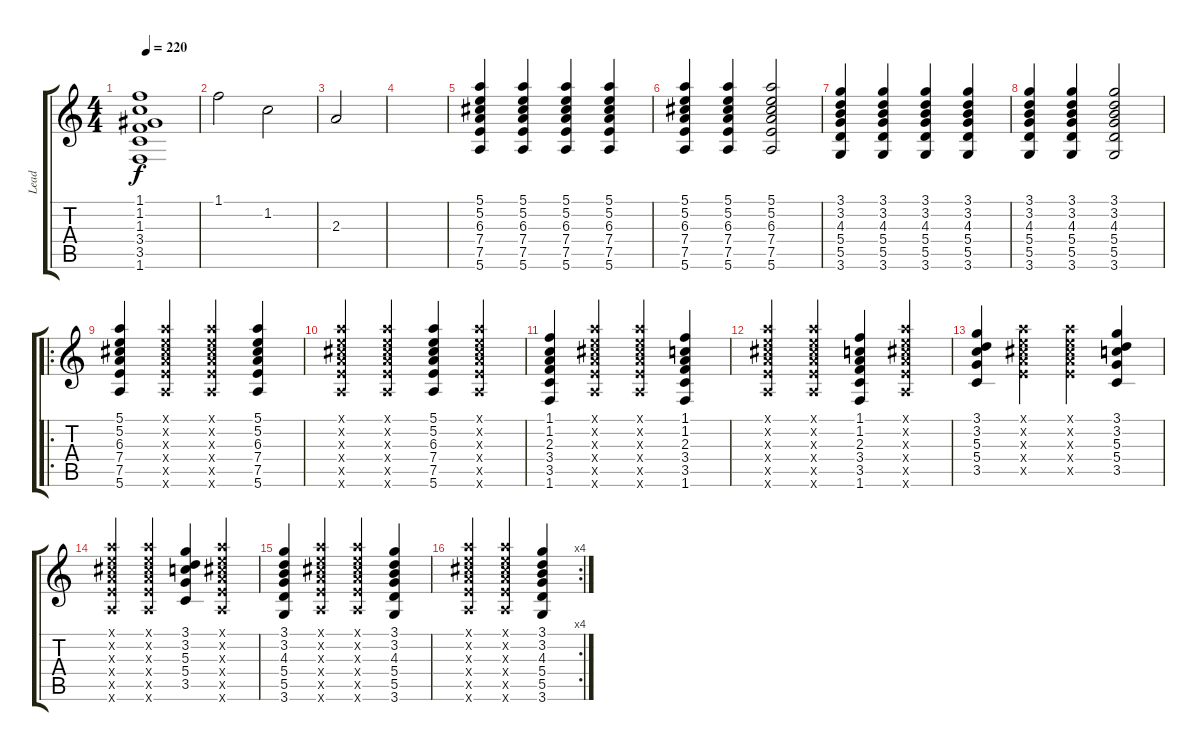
\track ("Lead" "Lead") {instrument distortionguitar}
\staff {score tabs}
\tuning (E4 B3 G3 D3 A2 E2) {hide}
\ts (4 4)
\tempo 220
\clef g2
\ks c
(1.1 1.2 1.3 3.4 3.5 1.6).1{dy f} |
1.1.2 1.2.2 |
2.3.2 |
|
(5.1 5.2 6.3 7.4 7.5 5.6).4 (5.1 5.2 6.3 7.4 7.5 5.6).4 (5.1 5.2 6.3 7.4 7.5 5.6).4 (5.1 5.2 6.3 7.4 7.5 5.6).4 |
(5.1 5.2 6.3 7.4 7.5 5.6).4 (5.1 5.2 6.3 7.4 7.5 5.6).4 (5.1 5.2 6.3 7.4 7.5 5.6).2 |
(3.1 3.2 4.3 5.4 5.5 3.6).4 (3.1 3.2 4.3 5.4 5.5 3.6).4 (3.1 3.2 4.3 5.4 5.5 3.6).4 (3.1 3.2 4.3 5.4 5.5 3.6).4 |
(3.1 3.2 4.3 5.4 5.5 3.6).4 (3.1 3.2 4.3 5.4 5.5 3.6).4 (3.1 3.2 4.3 5.4 5.5 3.6).2 |
\ro
(5.1 5.2 6.3 7.4 7.5 5.6).4 (5.1{x} 5.2{x} 6.3{x} 7.4{x} 7.5{x} 5.6{x}).4 (5.1{x} 5.2{x} 6.3{x} 7.4{x} 7.5{x} 5.6{x}).4 (5.1 5.2 6.3 7.4 7.5 5.6).4 |
(5.1{x} 5.2{x} 6.3{x} 7.4{x} 7.5{x} 5.6{x}).4 (5.1{x} 5.2{x} 6.3{x} 7.4{x} 7.5{x} 5.6{x}).4 (5.1 5.2 6.3 7.4 7.5 5.6).4 (5.1{x} 5.2{x} 6.3{x} 7.4{x} 7.5{x} 5.6{x}).4 |
(1.1 1.2 2.3 3.4 3.5 1.6).4 (5.1{x} 5.2{x} 6.3{x} 7.4{x} 7.5{x} 5.6{x}).4 (5.1{x} 5.2{x} 6.3{x} 7.4{x} 7.5{x} 5.6{x}).4 (1.1 1.2 2.3 3.4 3.5 1.6).4 |
(5.1{x} 5.2{x} 6.3{x} 7.4{x} 7.5{x} 5.6{x}).4 (5.1{x} 5.2{x} 6.3{x} 7.4{x} 7.5{x} 5.6{x}).4 (1.1 1.2 2.3 3.4 3.5 1.6).4 (5.1{x} 5.2{x} 6.3{x} 7.4{x} 7.5{x} 5.6{x}).4 |
(3.1 3.2 5.3 5.4 3.5).4 (5.1{x} 5.2{x} 6.3{x} 7.4{x} 7.5{x}).4 (5.1{x} 5.2{x} 6.3{x} 7.4{x} 7.5{x}).4 (3.1 3.2 5.3 5.4 3.5).4 |
(5.1{x} 5.2{x} 6.3{x} 7.4{x} 7.5{x} 5.6{x}).4 (5.1{x} 5.2{x} 6.3{x} 7.4{x} 7.5{x} 5.6{x}).4 (3.1 3.2 5.3 5.4 3.5).4 (5.1{x} 5.2{x} 6.3{x} 7.4{x} 7.5{x} 5.6{x}).4 |
(3.1 3.2 4.3 5.4 5.5 3.6).4 (5.1{x} 5.2{x} 6.3{x} 7.4{x} 7.5{x} 5.6{x}).4 (5.1{x} 5.2{x} 6.3{x} 7.4{x} 7.5{x} 5.6{x}).4 (3.1 3.2 4.3 5.4 5.5 3.6).4 |
\rc 4
(5.1{x} 5.2{x} 6.3{x} 7.4{x} 7.5{x} 5.6{x}).4 (5.1{x} 5.2{x} 6.3{x} 7.4{x} 7.5{x} 5.6{x}).4 (3.1 3.2 4.3 5.4 5.5 3.6).4
